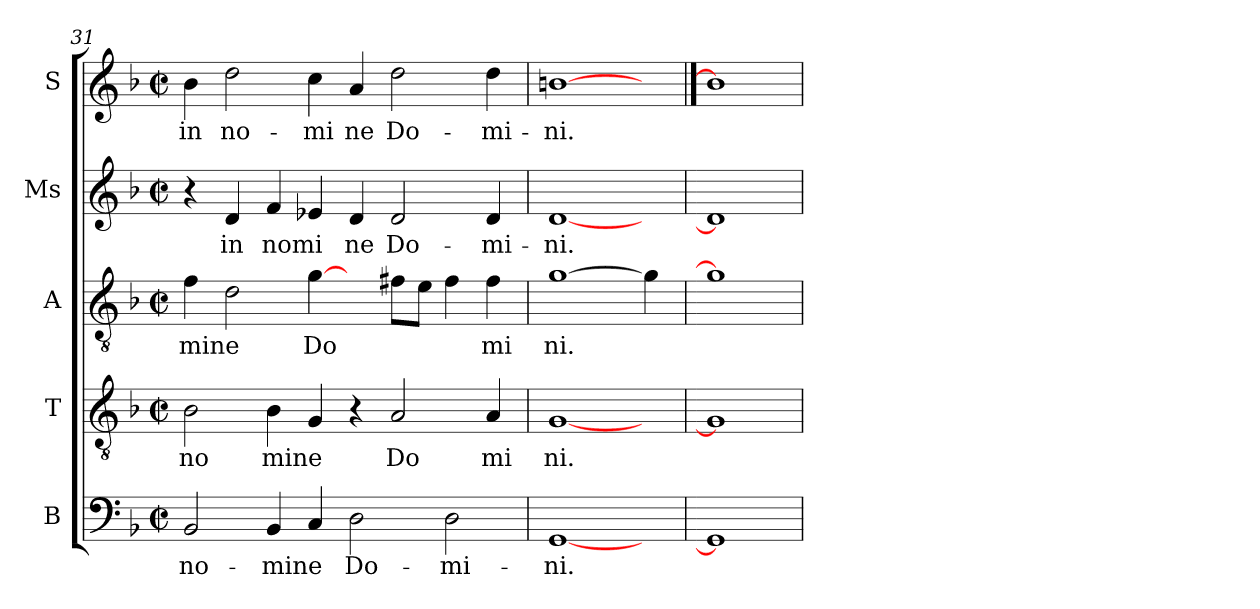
**kern	**text	**kern	**text	**kern	**text	**kern	**text	**kern	**text
*part5	*part5	*part4	*part4	*part3	*part3	*part2	*part2	*part1	*part1
*staff5	*staff5	*staff4	*staff4	*staff3	*staff3	*staff2	*staff2	*staff1	*staff1
*I"B	*	*I"T	*	*I"A	*	*I"Ms	*	*I"S	*
*clefF4	*	*clefGv2	*	*clefGv2	*	*clefG2	*	*clefG2	*
*k[b-]	*	*k[b-]	*	*k[b-]	*	*k[b-]	*	*k[b-]	*
*F:	*	*F:	*	*F:	*	*F:	*	*F:	*
*M2/2	*	*M2/2	*	*M2/2	*	*M2/2	*	*M2/2	*
*met(c|)	*	*met(c|)	*	*met(c|)	*	*met(c|)	*	*met(c|)	*
=31	=31	=31	=31	=31	=31	=31	=31	=31	=31
!	!LO:LY:b:cj	!	!LO:LY:b:cj	!	!LO:LY:b:cj	!	!	!	!LO:LY:b:cj
2BB-/	no-	2B-\	no	4f\	mine	4r	.	4b-\	in
!	!	!	!	!	!	!	!LO:LY:b:cj	!	!LO:LY:b:cj
.	.	.	.	2d\	.	4d/	in	2dd\	no-
!	!LO:LY:b:cj	!	!LO:LY:b:cj	!	!	!	!LO:LY:b	!	!
4BB-/	-mine	4B-\	mine	.	.	4f/	nomi	.	.
!	!	!	!	!	!LO:LY:b	!	!	!	!LO:LY:b:cj
4C/	.	4G/	.	[4g\	Do	4e-X/	.	4cc\	-mi
!	!LO:LY:b:cj	!	!	!	!	!	!LO:LY:b:cj	!	!LO:LY:b:cj
2D\	Do-	4r	.	4ryy	.	4d/	ne	4a/	ne
!	!	!	!LO:LY:b:cj	!	!	!	!LO:LY:b:cj	!	!LO:LY:b:cj
.	.	2A/	Do	8f#X\L	.	2d/	Do-	2dd\	Do-
.	.	.	.	8e\J	.	.	.	.	.
!	!LO:LY:b:cj	!	!	!	!	!	!	!	!
2D\	-mi-	.	.	4f#\	.	.	.	.	.
!	!	!	!LO:LY:b:cj	!	!LO:LY:b:cj	!	!LO:LY:b:cj	!	!LO:LY:b:cj
.	.	4A/	mi	4f#\	mi	4d/	-mi-	4dd\	-mi-
=32	=32	=32	=32	=32	=32	=32	=32	=32	=32
!	!LO:LY:b:cj	!	!LO:LY:b:cj	!	!LO:LY:b:cj	!	!LO:LY:b:cj	!	!LO:LY:b:cj
[1GG	-ni.	[1G	ni.	[1g	ni.	[1d	-ni.	[1bn	-ni.
4ryy	.	4ryy	.	4g\]	.	4ryy	.	4ryy	.
=33	==33	=33	==33	=33	==33	=33	==33	==33	==33
1GG]	.	1G]	.	1g]	.	1d]	.	1b]	.
=	=	=	=	=	=	=	=	=	=
*-	*-	*-	*-	*-	*-	*-	*-	*-	*-
